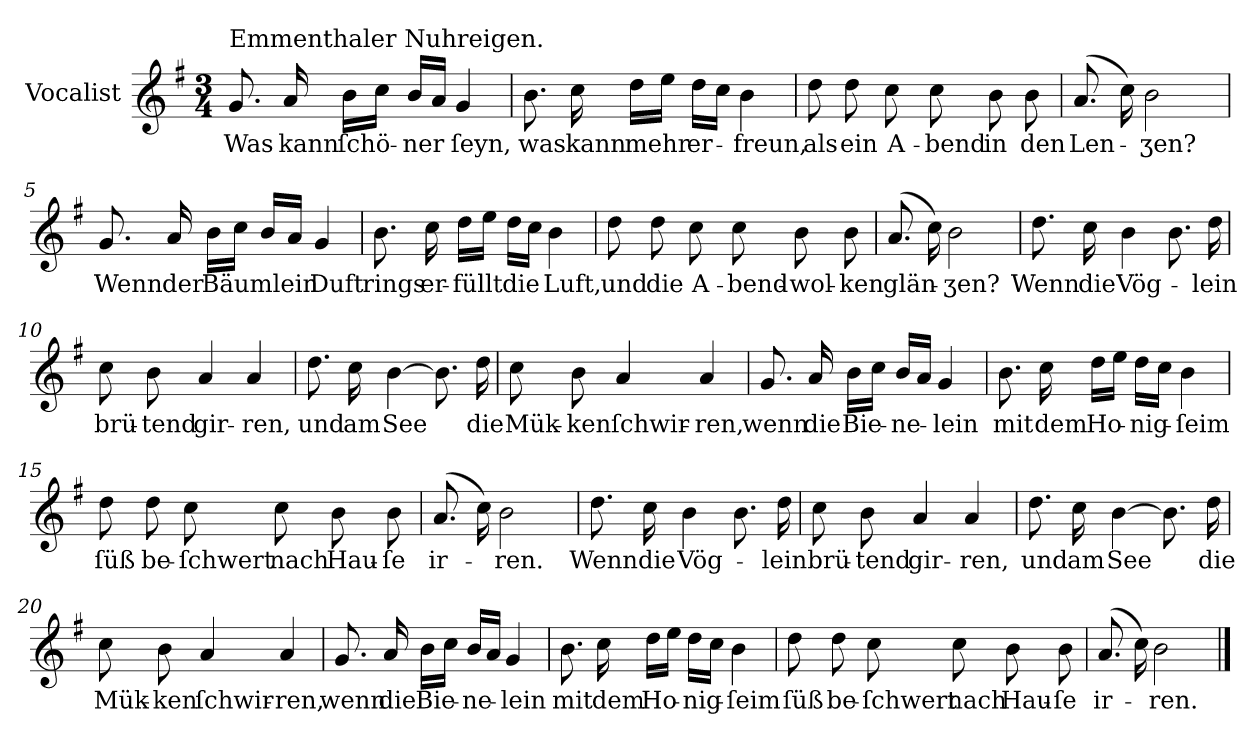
**kern	**text
*part1	*part1
*staff1	*staff1
*I"Vocalist	*
*k[f#]	*
*G:	*
*M3/4	*
=1	=1
!LO:TX:a:t=Emmenthaler Nuhreigen.	!
8.g	Was
16a	kann
16bLL	ſchö-
16ccJJ	.
16bLL	-ner
16aJJ	.
4g	ſeyn,
=2	=2
8.b	was
16cc	kann
16ddLL	mehr
16eeJJ	.
16ddLL	er-
16ccJJ	.
4b	-freun,
=3	=3
8dd	als
8dd	ein
8cc	A-
8cc	-bend
8b	in
8b	den
=4	=4
(8.a	Len-
16cc)	.
2b	-ʒen?
=5	=5
8.g	Wenn
16a	der
16bLL	Bäumlein
16ccJJ	.
16bLL	.
16aJJ	.
4g	Duft
=6	=6
8.b	rings
16cc	er-
16ddLL	-füllt
16eeJJ	.
16ddLL	die
16ccJJ	.
4b	Luft,
=7	=7
8dd	und
8dd	die
8cc	A-
8cc	-bend-
8b	-wol-
8b	-ken
=8	=8
(8.a	glän-
16cc)	.
2b	-ʒen?
=9	=9
8.dd	Wenn
16cc	die
4b	Vög-
8.b	.
16dd	-lein
=10	=10
8cc	brü-
8b	-tend
4a	gir-
4a	-ren,
=11	=11
8.dd	und
16cc	am
[4b	See
8.b]	.
16dd	die
=12	=12
8cc	Mük-
8b	-ken
4a	ſchwir-
4a	-ren,
=13	=13
8.g	wenn
16a	die
16bLL	Bie-
16ccJJ	.
16bLL	-ne-
16aJJ	.
4g	-lein
=14	=14
8.b	mit
16cc	dem
16ddLL	Ho-
16eeJJ	.
16ddLL	-nig-
16ccJJ	.
4b	-ſeim
=15	=15
8dd	ſüß
8dd	be-
8cc	-ſchwert
8cc	nach
8b	Hau-
8b	-ſe
=16	=16
(<8.a	ir-
16cc)	.
2b	-ren.
=17	=17
8.dd	Wenn
16cc	die
4b	Vög-
8.b	.
16dd	-lein
=18	=18
8cc	brü-
8b	-tend
4a	gir-
4a	-ren,
=19	=19
8.dd	und
16cc	am
[4b	See
8.b]	.
16dd	die
=20	=20
8cc	Mük-
8b	-ken
4a	ſchwir-
4a	-ren,
=21	=21
8.g	wenn
16a	die
16bLL	Bie-
16ccJJ	.
16bLL	-ne-
16aJJ	.
4g	-lein
=22	=22
8.b	mit
16cc	dem
16ddLL	Ho-
16eeJJ	.
16ddLL	-nig-
16ccJJ	.
4b	-ſeim
=23	=23
8dd	ſüß
8dd	be-
8cc	-ſchwert
8cc	nach
8b	Hau-
8b	-ſe
=24	=24
(<8.a	ir-
16cc)	.
2b	-ren.
==	==
*-	*-
